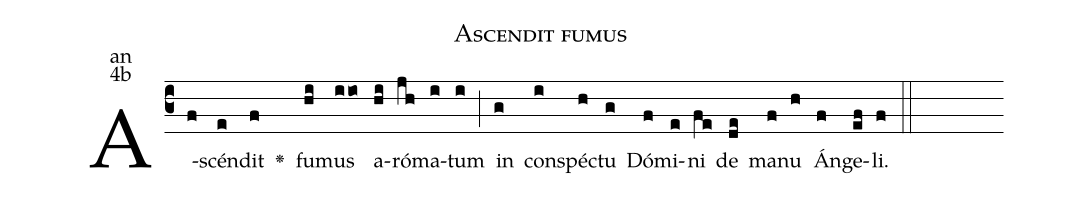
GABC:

name:Ascendit fumus;
office-part:an;
mode:4b;
%%
(c3)A(f)scén(e)dit(f) <v>\greheightstar</v>() fu(hi)mus(iio<) a(hi)ró(jh)ma(i)tum(i) (;) in(g) con(i)spé(h)ctu(g) Dó(f)mi(e)ni(fe) de(de) ma(f)nu(h) Án(f)ge(ef)li.(f) (::)
